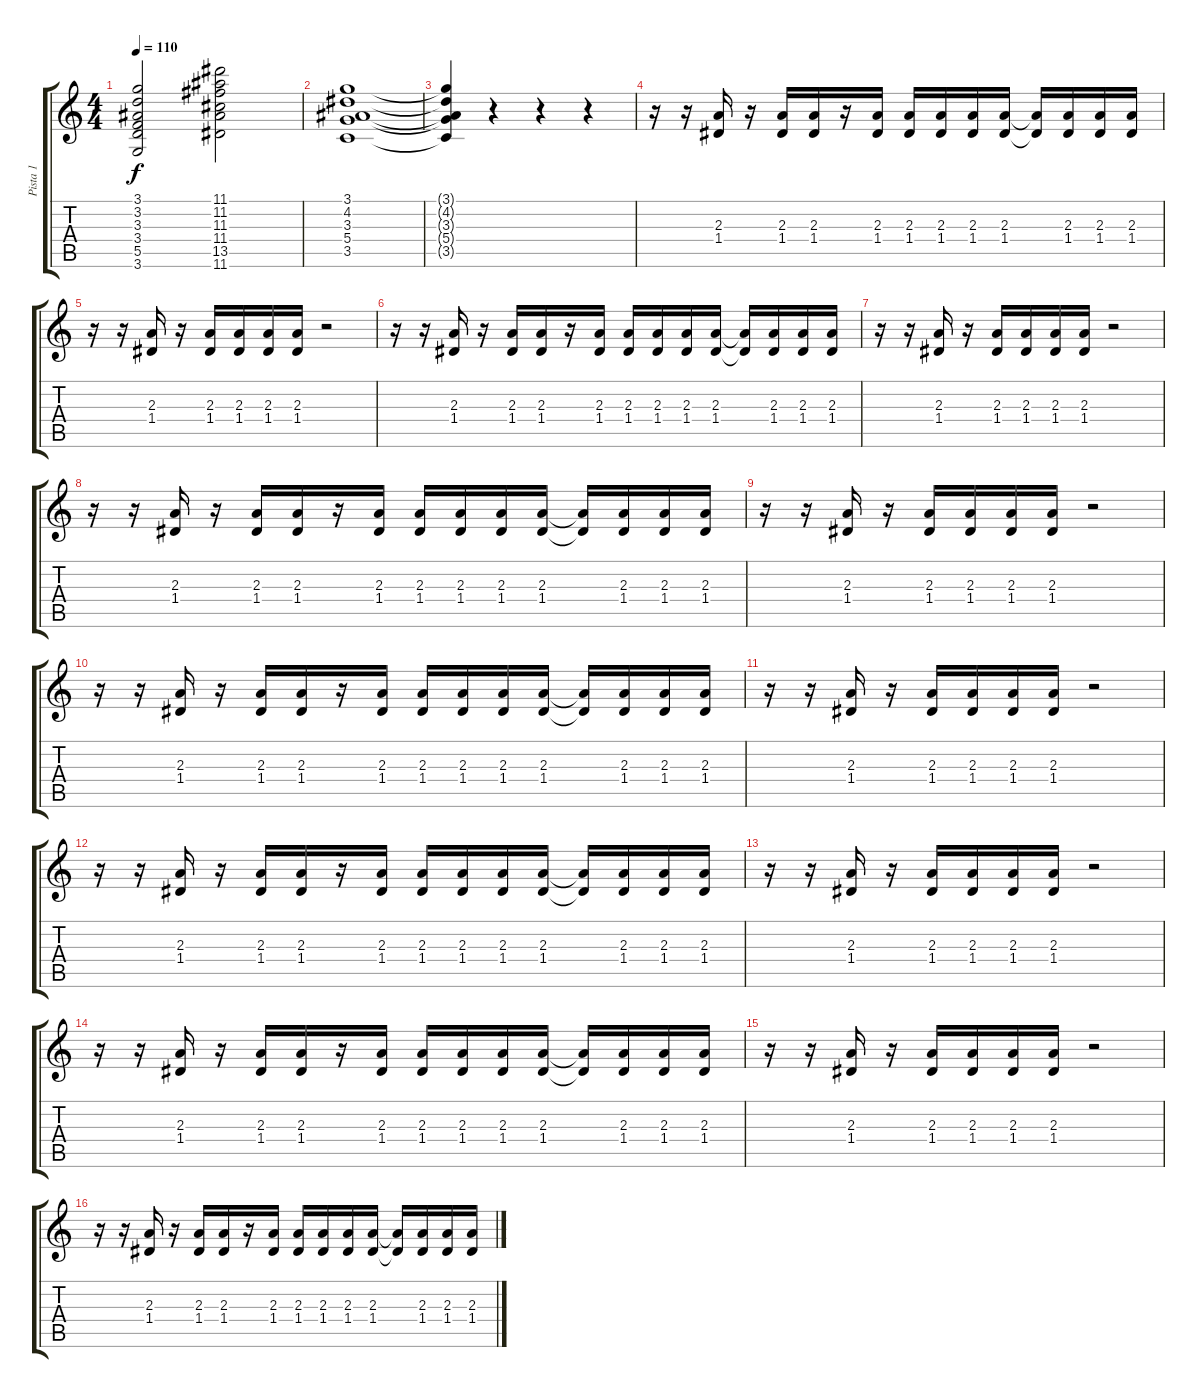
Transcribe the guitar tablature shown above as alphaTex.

\track ("Pista 1" "Pista 1") {instrument distortionguitar}
\staff {score tabs}
\tuning (E4 B3 G3 D3 A2 E2) {hide}
\ts (4 4)
\tempo 110
\clef g2
\ks c
(3.1{t} 3.2{t} 3.3{t} 3.4{t} 5.5{t} 3.6{t}).2{dy f} (11.1 11.2 11.3 11.4 13.5 11.6).2 |
(3.1 4.2 3.3 5.4 3.5).1 |
(3.1{t} 4.2{t} 3.3{t} 5.4{t} 3.5{t}).4 r.4 r.4 r.4 |
r.16 r.16 (2.3 1.4).16 r.16 (2.3 1.4).16 (2.3 1.4).16 r.16 (2.3 1.4).16 (2.3 1.4).16 (2.3 1.4).16 (2.3 1.4).16 (2.3 1.4).16 (2.3{t} 1.4{t}).16 (2.3 1.4).16 (2.3 1.4).16 (2.3 1.4).16 |
r.16 r.16 (2.3 1.4).16 r.16 (2.3 1.4).16 (2.3 1.4).16 (2.3 1.4).16 (2.3 1.4).16 r.2 |
r.16 r.16 (2.3 1.4).16 r.16 (2.3 1.4).16 (2.3 1.4).16 r.16 (2.3 1.4).16 (2.3 1.4).16 (2.3 1.4).16 (2.3 1.4).16 (2.3 1.4).16 (2.3{t} 1.4{t}).16 (2.3 1.4).16 (2.3 1.4).16 (2.3 1.4).16 |
r.16 r.16 (2.3 1.4).16 r.16 (2.3 1.4).16 (2.3 1.4).16 (2.3 1.4).16 (2.3 1.4).16 r.2 |
r.16 r.16 (2.3 1.4).16 r.16 (2.3 1.4).16 (2.3 1.4).16 r.16 (2.3 1.4).16 (2.3 1.4).16 (2.3 1.4).16 (2.3 1.4).16 (2.3 1.4).16 (2.3{t} 1.4{t}).16 (2.3 1.4).16 (2.3 1.4).16 (2.3 1.4).16 |
r.16 r.16 (2.3 1.4).16 r.16 (2.3 1.4).16 (2.3 1.4).16 (2.3 1.4).16 (2.3 1.4).16 r.2 |
r.16 r.16 (2.3 1.4).16 r.16 (2.3 1.4).16 (2.3 1.4).16 r.16 (2.3 1.4).16 (2.3 1.4).16 (2.3 1.4).16 (2.3 1.4).16 (2.3 1.4).16 (2.3{t} 1.4{t}).16 (2.3 1.4).16 (2.3 1.4).16 (2.3 1.4).16 |
r.16 r.16 (2.3 1.4).16 r.16 (2.3 1.4).16 (2.3 1.4).16 (2.3 1.4).16 (2.3 1.4).16 r.2 |
r.16 r.16 (2.3 1.4).16 r.16 (2.3 1.4).16 (2.3 1.4).16 r.16 (2.3 1.4).16 (2.3 1.4).16 (2.3 1.4).16 (2.3 1.4).16 (2.3 1.4).16 (2.3{t} 1.4{t}).16 (2.3 1.4).16 (2.3 1.4).16 (2.3 1.4).16 |
r.16 r.16 (2.3 1.4).16 r.16 (2.3 1.4).16 (2.3 1.4).16 (2.3 1.4).16 (2.3 1.4).16 r.2 |
r.16 r.16 (2.3 1.4).16 r.16 (2.3 1.4).16 (2.3 1.4).16 r.16 (2.3 1.4).16 (2.3 1.4).16 (2.3 1.4).16 (2.3 1.4).16 (2.3 1.4).16 (2.3{t} 1.4{t}).16 (2.3 1.4).16 (2.3 1.4).16 (2.3 1.4).16 |
r.16 r.16 (2.3 1.4).16 r.16 (2.3 1.4).16 (2.3 1.4).16 (2.3 1.4).16 (2.3 1.4).16 r.2 |
r.16 r.16 (2.3 1.4).16 r.16 (2.3 1.4).16 (2.3 1.4).16 r.16 (2.3 1.4).16 (2.3 1.4).16 (2.3 1.4).16 (2.3 1.4).16 (2.3 1.4).16 (2.3{t} 1.4{t}).16 (2.3 1.4).16 (2.3 1.4).16 (2.3 1.4).16
